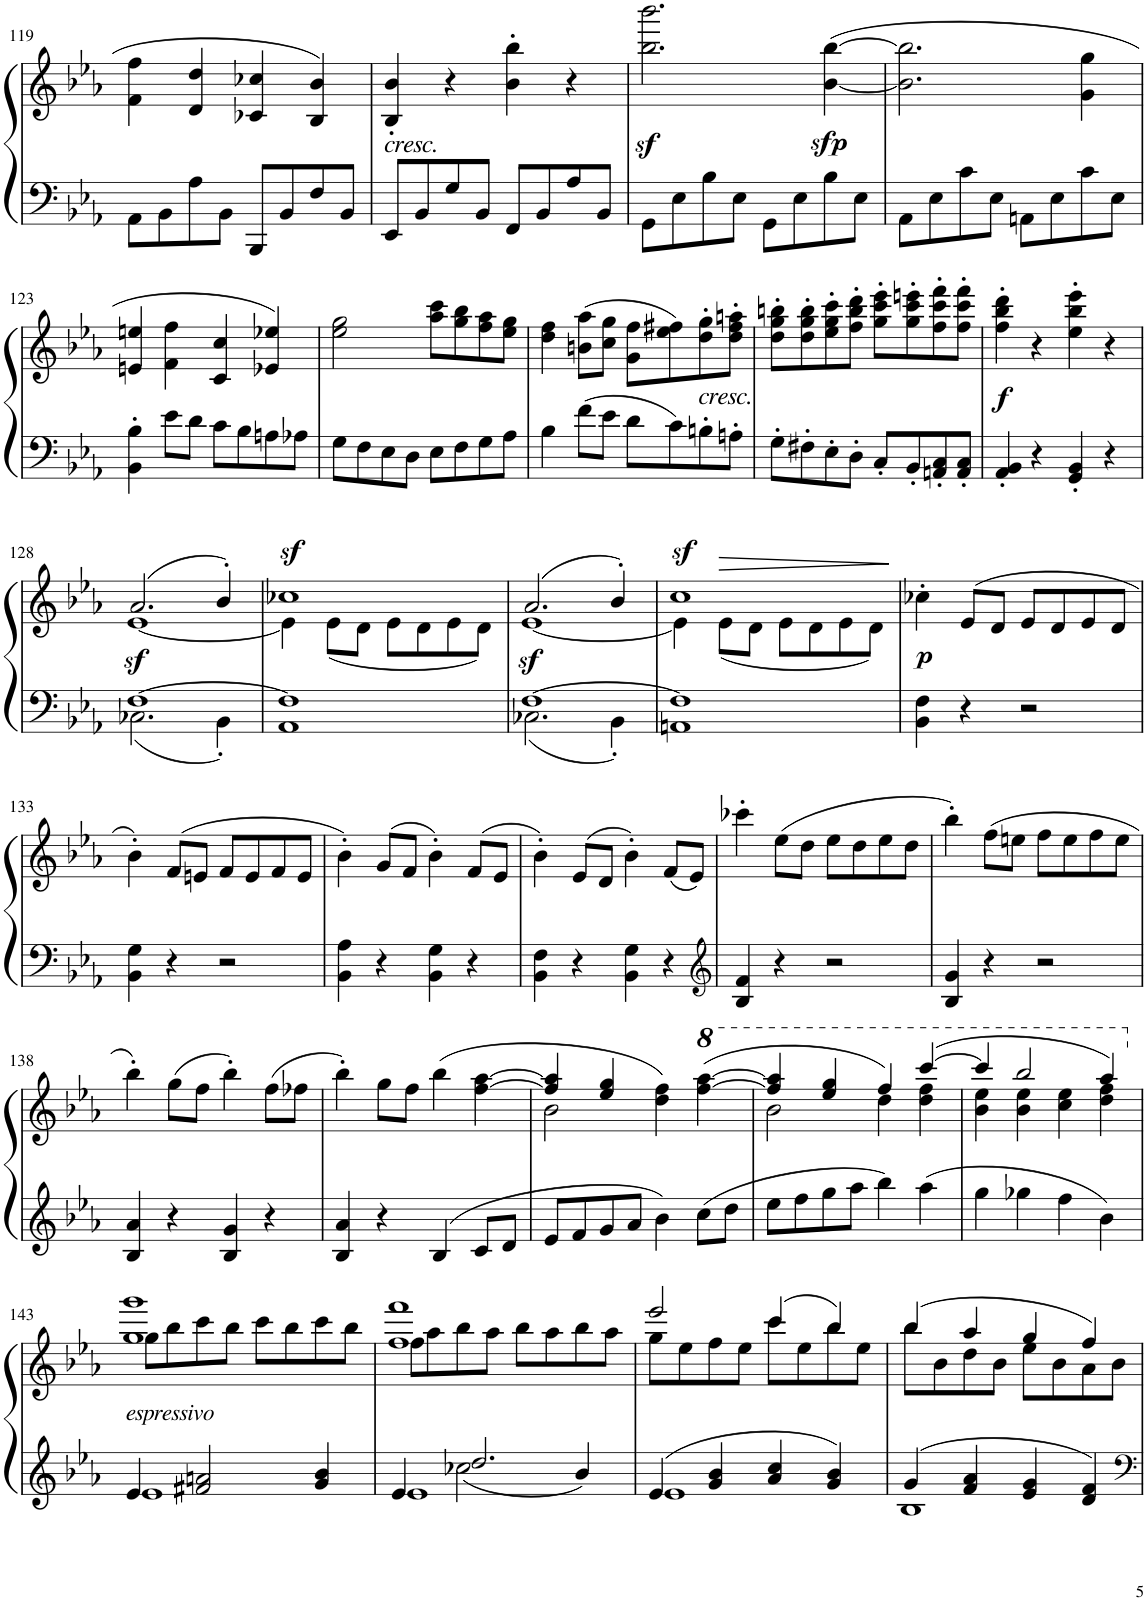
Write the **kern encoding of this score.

**kern	**kern	**dynam
*part1	*part1	*part1
*staff2	*staff1	*staff1/2
*I"Piano	*	*
*I'Pno.	*	*
!!LO:PB:g=z
*clefF4	*clefG2	*
*k[b-e-a-]	*k[b-e-a-]	*
*M4/4	*M4/4	*
*met(c)	*met(c)	*
=119	=119	=119
8AA-\L	4f\ 4ff\	.
8BB-\	.	.
8A-\	4d/ 4dd/	.
8BB-\J	.	.
8BBB-/L	4c-X/ 4cc-X/	.
8BB-/	.	.
8F/	4B-/ 4b-/	.
8BB-/J	.	.
=120	=120	=120
!	!LO:TX:b:i:t=cresc.	!
8EE-/L	4B-/' 4b-/'	.
8BB-/	.	.
8G/	4r	.
8BB-/J	.	.
8FF/L	4b-\' 4bb-\'	.
8BB-/	.	.
8A-/	4r	.
8BB-/J	.	.
=121	=121	=121
8GG\L	2.bb-\z< 2.bbb-\z<	.
8E-\	.	.
8B-\	.	.
8E-\J	.	.
8GG\L	.	.
8E-\	.	.
!	!	!LO:DY:b
8B-\	([4b-\ [4bb-\	sfp
8E-\J	.	.
=122	=122	=122
8AA-\L	2.b-\] 2.bb-\]	.
8E-\	.	.
8c\	.	.
8E-\J	.	.
8AAn\L	.	.
8E-\	.	.
8c\	4g\ 4gg\	.
8E-\J	.	.
!!LO:LB:g=z
=123	=123	=123
4BB-\' 4B-\'	4en/ 4een/	.
8e-\L	4f\ 4ff\	.
8d\J	.	.
8c\L	4c/ 4cc/	.
8B-\	.	.
8An\	4e-X/ 4ee-X/)	.
8A-X\J	.	.
=124	=124	=124
8G\L	2ee-\ 2gg\	.
8F\	.	.
8E-\	.	.
8D\J	.	.
8E-\L	8aa-\ 8ccc\L	.
8F\	8gg\ 8bb-\	.
8G\	8ff\ 8aa-\	.
8A-\J	8ee-\ 8gg\J	.
=125	=125	=125
4B-\	4dd\ 4ff\	.
8f\L	(8bn\ 8aa-\L	.
8e-\J	8cc\ 8gg\J	.
8d\L	8g\ 8ff\L	.
8c\	8ee-\ 8ff#X\)	.
!	!LO:TX:b:i:t=cresc.	!
8Bn'\	8dd\' 8gg\'	.
8An'\J	8dd\' 8ff#\' 8aan\'J	.
=126	=126	=126
8G'\L	8dd\' 8gg\' 8bbn\'L	.
8F#X'\	8dd\' 8gg\' 8bb\'	.
8E-'\	8ee-\' 8gg\' 8ccc\'	.
8D'\J	8ff\' 8bb\' 8ddd\'J	.
8C'/L	8gg\' 8ccc\' 8eee-\'L	.
8BB-'/	8gg\' 8ccc\' 8eeen\'	.
8AAn/' 8C/'	8ff\' 8ccc\' 8fff\'	.
8AA/' 8C/'J	8ff\' 8ccc\' 8fff\'J	.
=127	=127	=127
!	!	!LO:DY:b
4AA-/' 4BB-/'	4ff\' 4bb-\' 4ddd\'	f
4r	4r	.
4GG/' 4BB-/'	4ee-\' 4bb-\' 4eee-\'	.
4r	4r	.
!!LO:LB:g=z
=128	=128	=128
*^	*^	*
!	!	!	!	!LO:DY:b
[1F	2.C-X\	(2.a-/	[1e-	sf
.	4BB-'\	4b-'/)	.	.
=129	=129	=129	=129	=129
!	!	!	!	!LO:DY:a
1F]	1AA-	1cc-X	4e-\]	sf
.	.	.	(8e-\L	.
.	.	.	8d\J	.
.	.	.	8e-\L	.
.	.	.	8d\	.
.	.	.	8e-\	.
.	.	.	8d\J)	.
=130	=130	=130	=130	=130
!	!	!	!	!LO:DY:b
[1F	2.C-X\	(2.a-/	[1e-	sf
.	4BB-'\	4b-'/)	.	.
=131	=131	=131	=131	=131
!	!	!	!	!LO:DY:a
1F]	1AAn	1cc	4e-\]	sf
.	.	.	(8e-\L	.
.	.	.	8d\J	.
.	.	.	8e-\L	.
.	.	.	8d\	.
.	.	.	8e-\	.
.	.	.	8d\J)	.
*v	*v	*	*	*
=132	=132	=132	=132
!	!	!	!LO:DY:b
*	*v	*v	*
4BB-\ 4F\	4cc-X'\	p
4r	(8e-/L	.
.	8d/J	.
2r	8e-/L	.
.	8d/	.
.	8e-/	.
.	8d/J	.
!!LO:LB:g=z
=133	=133	=133
4BB-\ 4G\	4b-'\)	.
4r	(8f/L	.
.	8en/J	.
2r	8f/L	.
.	8e/	.
.	8f/	.
.	8e/J	.
=134	=134	=134
4BB-\ 4A-\	4b-'\)	.
4r	(8g/L	.
.	8f/J	.
4BB-\ 4G\	4b-'\)	.
4r	(8f/L	.
.	8e-/J	.
=135	=135	=135
4BB-\ 4F\	4b-'\)	.
4r	(8e-/L	.
.	8d/J	.
4BB-\ 4G\	4b-'\)	.
4r	(8f/L	.
.	8e-/J)	.
=136	=136	=136
*clefG2	*	*
4B-/ 4f/	4ccc-X'\	.
4r	(8ee-\L	.
.	8dd\J	.
2r	8ee-\L	.
.	8dd\	.
.	8ee-\	.
.	8dd\J	.
=137	=137	=137
4B-/ 4g/	4bb-'\)	.
4r	(8ff\L	.
.	8een\J	.
2r	8ff\L	.
.	8ee\	.
.	8ff\	.
.	8ee\J	.
!!LO:LB:g=z
=138	=138	=138
4B-/ 4a-/	4bb-'\)	.
4r	(8gg\L	.
.	8ff\J	.
4B-/ 4g/	4bb-'\)	.
4r	(8ff\L	.
.	8ff-X\J	.
=139	=139	=139
4B-/ 4a-/	4bb-'\)	.
4r	8gg\L	.
.	8ff\J	.
4B-/	(4bb-\	.
8c/L	[4ff\ [4aa-\	.
8d/J	.	.
=140	=140	=140
*	*^	*
8e-/L	4ff/] 4aa-/]	2b-\	.
8f/	.	.	.
8g/	4ee-/ 4gg/	.	.
8a-/J	.	.	.
4b-\	4dd\ 4ff\)	4ryy	.
*	*8va	*	*
8cc\L	([4fff\ [4aaa-\	4ryy	.
8dd\J	.	.	.
=141	=141	=141	=141
8ee-\L	4fff/] 4aaa-/]	2bb-\	.
8ff\	.	.	.
8gg\	4eee-/ 4ggg/	.	.
8aa-\J	.	.	.
4bb-\	4fff/)	4ddd\	.
4aa-\	([4cccc/	4ddd\ 4fff\	.
=142	=142	=142	=142
4gg\	4cccc/]	4bb-\ 4eee-\	.
4gg-X\	2bbb-/	4bb-\ 4eee-\	.
4ff\	.	4ccc\ 4eee-\	.
4b-\	4aaa-/)	4ddd\ 4fff\	.
!!LO:LB:g=z	!!
=143	=143	=143	=143
*^	*	*	*
*	*	*X8va	*	*
!	!	!LO:TX:b:i:t=espressivo	!	!
4e-/	1e-	1gg 1ggg	8gg\L	.
.	.	.	8bb-\	.
2f#X/ 2an/	.	.	8ccc\	.
.	.	.	8bb-\J	.
.	.	.	8ccc\L	.
.	.	.	8bb-\	.
4g/ 4b-/	.	.	8ccc\	.
.	.	.	8bb-\J	.
=144	=144	=144	=144	=144
*	*^	*	*	*
4e-/	1e-	4ryy	1ff 1fff	8ff\L	.
.	.	.	.	8aa-\	.
2.dd/	.	2cc-X\	.	8bb-\	.
.	.	.	.	8aa-\J	.
.	.	.	.	8bb-\L	.
.	.	.	.	8aa-\	.
.	.	4b-/	.	8bb-\	.
.	.	.	.	8aa-\J	.
*	*v	*v	*	*	*
=145	=145	=145	=145	=145
4e-/	1e-	2eee-/	8gg\L	.
.	.	.	8ee-\	.
4g/ 4b-/	.	.	8ff\	.
.	.	.	8ee-\J	.
4a-/ 4cc/	.	(4ccc/	8ccc\L	.
.	.	.	8ee-\	.
4g/ 4b-/	.	4bb-/)	8bb-\	.
.	.	.	8ee-\J	.
=146	=146	=146	=146	=146
4g/	1B-	(4bb-/	8bb-\L	.
.	.	.	8b-\	.
4f/ 4a-/	.	4aa-/	8dd\	.
.	.	.	8b-\J	.
4e-/ 4g/	.	4gg/	8ee-\L	.
.	.	.	8b-\	.
4d/ 4f/	.	4ff/)	8a-\	.
.	.	.	8b-\J	.
*v	*v	*	*	*
*	*v	*v	*
=	=	=
*-	*-	*-
